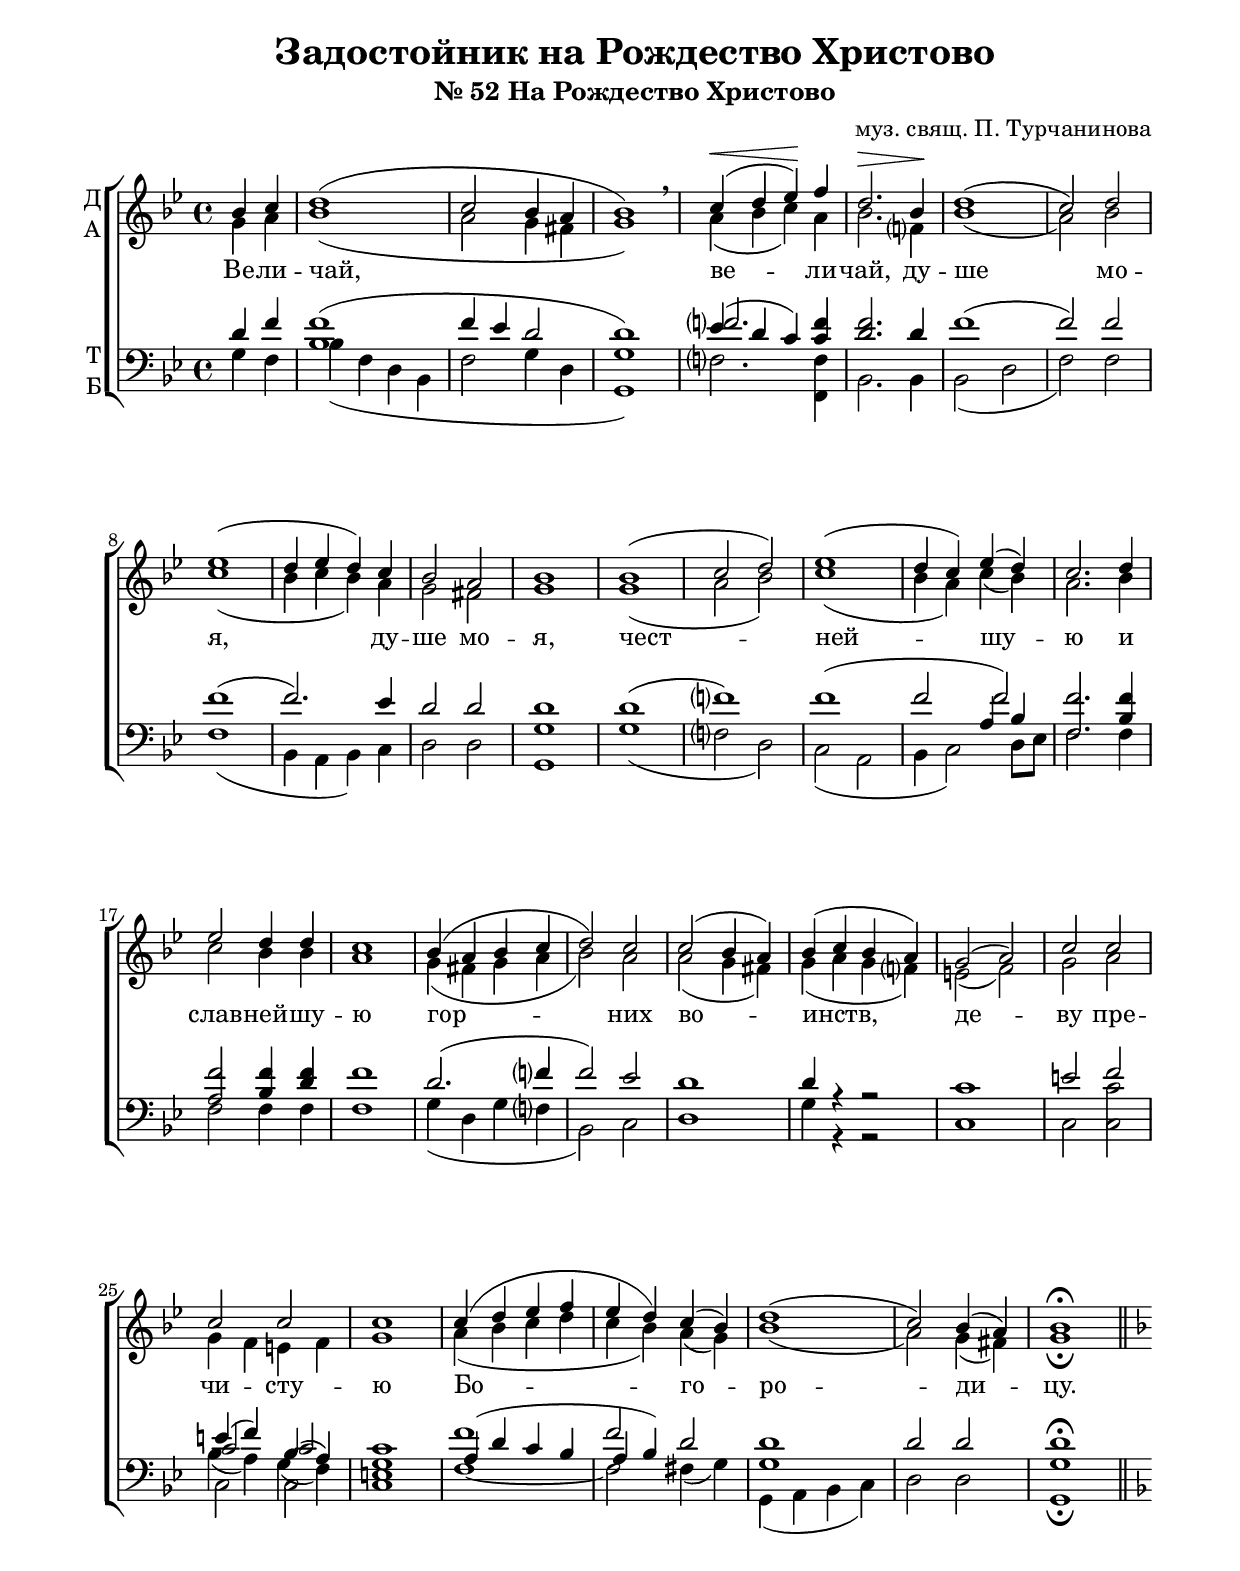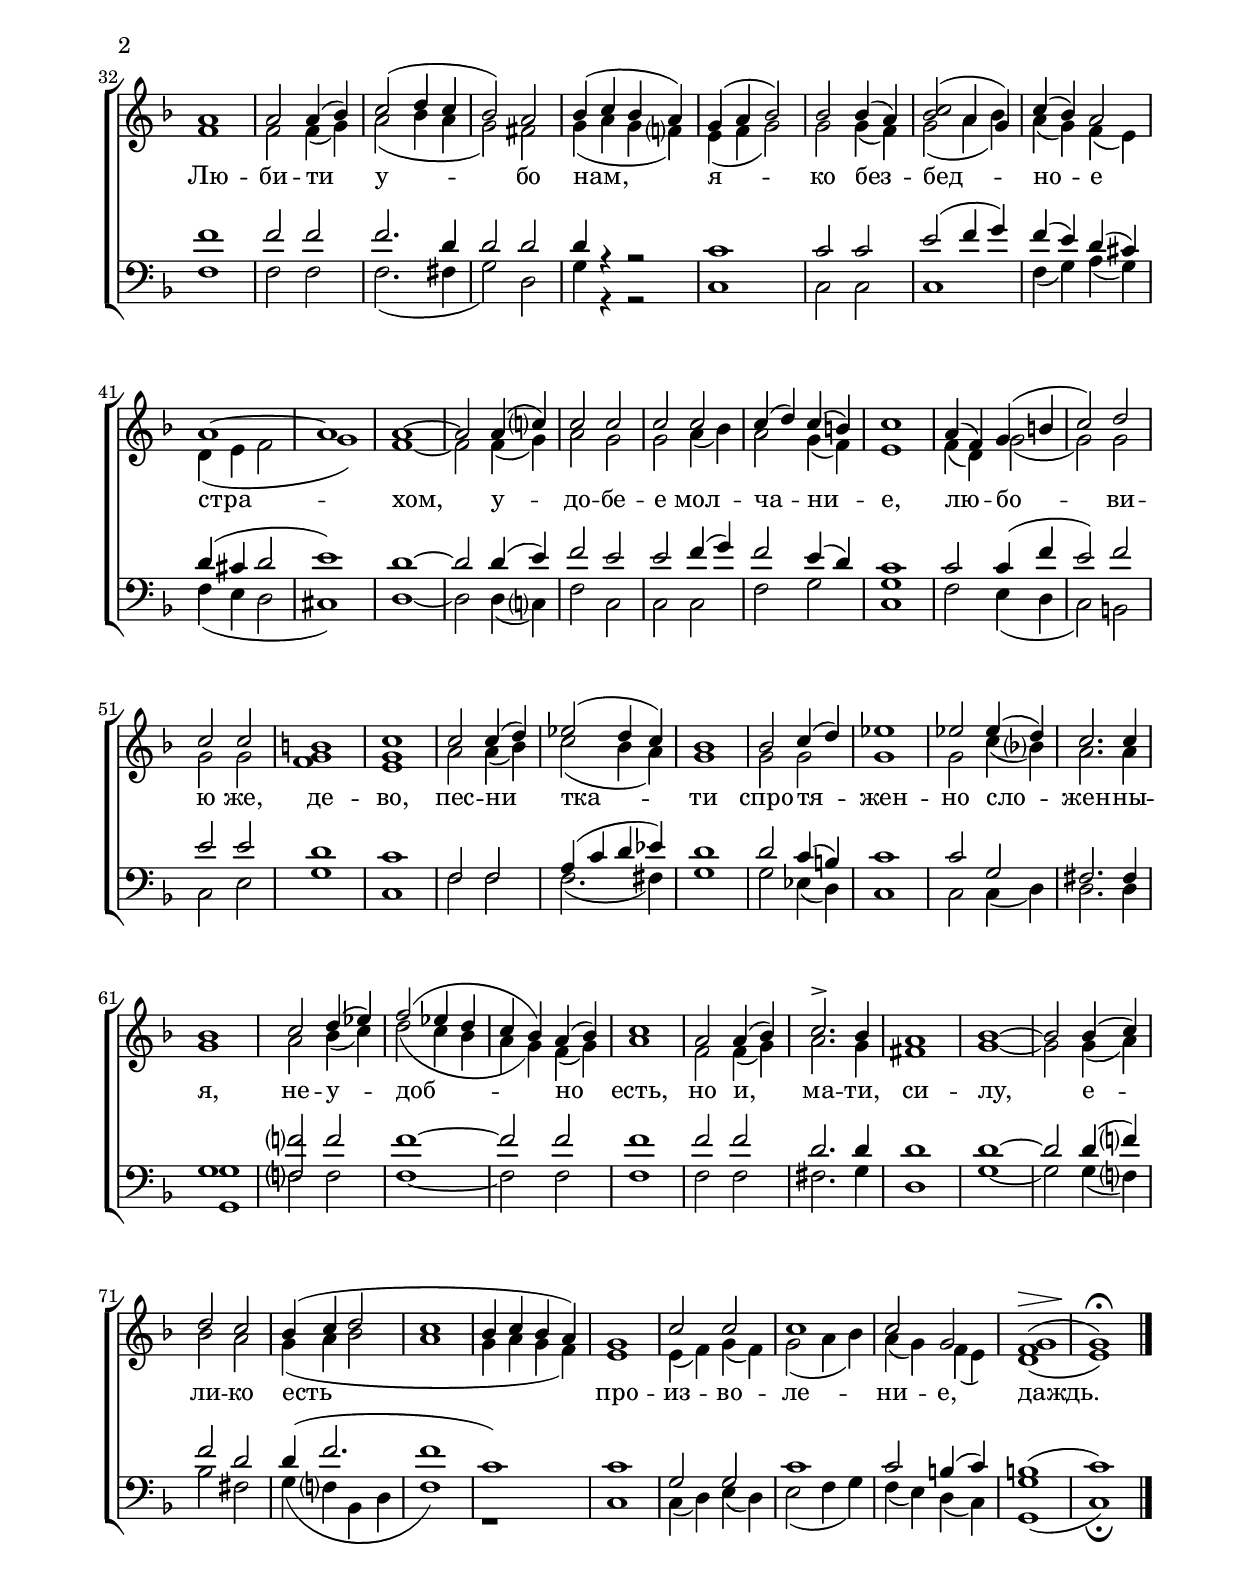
\version "2.18.2"

% закомментируйте строку ниже, чтобы получался pdf с навигацией
#(ly:set-option 'point-and-click #f)

\paper {
  #(set-default-paper-size "a4")
  
  top-margin = 15
  left-margin = 20
  right-margin = 15
  bottom-margin = 25
  ragged-bottom = ##f
  ragged-last-bottom = ##f
  indent = 0
}
%#(set-global-staff-size 16)

global = {
  \key bes \major
%  \numericTimeSignature
  \time 4/4
}

sopvoice = \relative c'' {
  \global
  \dynamicUp
  \autoBeamOff
  \partial 2
  bes4 c | d1( | c2 bes4 a | bes1) \breathe | c4(\< d ees)\! f |
  d2.\> bes4\! | d1( | c2) d ees1( | d4 ees d) c | bes2 a | bes1 |
  bes1( | c2 d) | ees1( | d4 c) ees( d) | c2. d4 | ees2 d4 d |
  c1 | bes4( a bes c | d2) c | c( bes4 a) | bes( c bes a) | g2( a) | c c |
  c c c1 | c4( d ees f | ees d) c( bes) | d1( |
  c2 ) bes4( a) | bes1\fermata \bar "||" \break
  
  \set Staff.printKeyCancellation = ##f
  \key f \major a1 | a2 a4( bes) | c2( d4 c | bes2) a | bes4( c bes a) |
  g( a bes2) | bes bes4( a) <bes c>2( a4 g) | c( bes) a2 |
  a1~ | a | a~ | a2 a4( c?) | c2 c |
  c c | c4( d) c( b) | c1 | a4( f) g( b | c2) d |
  c c | b1 | c | c2 c4( d) | ees2( d4 c) |
  bes1 | bes2 c4( d) | ees1 | ees2 ees4( d) | c2. c4 |
  bes1 | c2 d4( ees) | f2( ees4 d | c bes) a( bes) | c1 |
  a2 a4( bes) | c2.^> bes4 | a1 | bes~ | bes2 bes4( c) |
  d2 c | bes4( c d2 | c1 | bes4 c bes a) | g1 |
  c2 c | c1 | c2 g | <f g>1\>( | g)\!\fermata \bar "|."
  
}

altvoice = \relative f' {
  \global
  \autoBeamOff
  \partial 2 g4 a
  bes1( | a2 g4 fis | g1) | a4( bes c) a |
  bes2. f?4 | bes1( | a2) bes | c1( | bes4 c bes) a | g2 fis | g1 |
  g1( | a2 bes) | c1( | bes4 a) c( bes) | a2. bes4 | c2 bes4 bes | 
  a1 | g4( fis g a | bes2) a | a( g4 fis) | g( a g f?) | e2( f) | g a |
  g4 f e f | g1 | a4( bes c d | c bes) a( g) | bes1( | a2) g4( fis) | g1\fermata \bar "||" \break
  f1 | f2 f4( g) | a2( bes4 a | g2) fis | g4( a g f?) |
  e( f g2) | g g4( f) | g2( a4 bes) | a( g) f( e) |
  d( e f2 | g1) | f~ | f2 f4( g) | a2 g |
  g a4( bes) | a2 g4( f) | e1 | f4( d) g2( | g) g |
  g g <g f>1 | <g e> | a2 a4( bes) | c2( bes4 a) |
  g1 | g2 g | g1 | g2 c4( bes?) | a2. a4 |
  g1 | a2 bes4( c) | d2( c4 bes | a g) f( g) | a1 |
  f2 f4( g) | a2. g4 | fis1 | g1~ | g2 g4( a) |
  bes2 a | g4( a bes2 | a1 | g4 a g f) | e1 |
  e4( f) g( f) | g2( a4 bes) | a( g) f( e) | d1( | e) | \bar "|."
  
}

tenorvoice = \relative c' {
  \global
  \autoBeamOff
  \dynamicUp
  \voiceThree
  \partial 2 d4 f | <bes, f'>1( | f'4 ees d2 | d1) | << { f?2.} \new Voice {\voiceOne ees4( d c) } >> <c f>4
  <d f>2. d4 | f1( | f2) f | f1( | f2.) ees4 | d2 d d1 |
  d1( | f?) | << {f1( | f2 f2)} \new Voice {\voiceOne s1 s2 a,4 bes} >> | <f f'>2. <bes f'>4 | <a f'>2 <bes f'>4 <d f>
  f1 | d2.( f?4 | f2) ees | d1 | d4 r4 r2 | c1 | e2 f2 |
  << {c2 c  } \new Voice {\voiceOne e4( f) bes,( a) } >> | < g c>1 |
  << { a4( d c bes | a bes) } \new Voice {\voiceOne f'1 f2 } >> d2 | <d g,>1 |
  d2 d | d1\fermata \bar "||"
  \set Staff.printKeyCancellation = ##f
  \key f \major
  f1 | f2 f | f2. d4 | d2 d | d4 r4 r2 |
  c1 c2 c | e( f4 g) | f( e) d( cis) |
  d4( cis d2 | e1) | d1~ | d2 d4( e) | f2 e |
  e f4( g) | f2 e4( d) | c1 | c2 c4( f | e2) f2 |
  e e | d1 | c | f,2 f | a4( c d ees) |
  d1 | d2 c4( b) | c1 | c2 g | fis2. fis4 |
  g1 | <f? f'?>2 f' | f1~ | f2 f | f1 |
  f2 f | d2. d4 | d1 | d~ | d2 d4( f?) |
  f2 d | d4( f2. | f1 | c)| c |
  g2 g c1 | c2 b4( c) | b1( c)
  
}

bassvoice = \relative g {
  \global
  \dynamicDown
  \autoBeamOff
  \partial 2
  
  g4 f |  bes( f d bes | f'2 g4 d | <g, g'>1) | f'?2. <f, f'>4
  bes2. bes4 | bes2( d | f) f | f1( | bes,4 a bes) c | d2 d | <g, g'>1
  g'1( | f?2 d) | c( a | bes4 c2) d8[ ees] | f2. f4 | f2 f4 f | f1 |
  g4( d g f? | bes,2) c | d1 | g4 r4 r2 | c,1 | c2 <c c'>
  << {\voiceFour bes'4( a) g( f)} \new Voice {\voiceTwo c2 c } >> | <c e>1
  f1~ | f2 fis4( g) | g,( a bes c) | d2 d <g, g'>1\fermata
  f'1 | f2 f | f2.( fis4 | g2) d | g4 r4 r2 |
  c,1 | c2 c c1 | f4( g) a( g) |
  f( e d2 cis1) | d1~ | d2 d4( c?) | f2 c |
  c c | f g | <c,g'>1 | f2 e4( d c2) b |
  c e | g1 | c,1 | f2 f f2.( fis4)
  g1 | g2 ees4( d) | c1 | c2 c4( d) | d2. d4 |
  <g, g'>1 | f'?2 f | f1~ | f2 f f1 |
  f2 f | fis2. g4 | d1 | g~ | g2 g4( f?) |
  bes2 fis | g4( f? bes, d | f1) r1 | c1 |
  c4( d) e( d) e2( f4 g) | f( e) d( c) | <g g'>1( | c)\fermata
}


zadostoinik = \lyricmode {
  Ве -- ли -- чай, ве -- ли -- чай, ду -- ше мо -- я, ду -- ше мо -- я,
  чест -- ней -- шу -- ю и слав -- ней -- шу -- ю гор -- них во -- инств, де -- ву
  пре -- чи -- сту -- ю Бо -- го -- ро -- ди -- цу.
  Лю -- би -- ти у -- бо нам, я -- ко без -- бед -- но -- е стра -- хом,
  у -- до -- бе -- е мол -- ча -- ни -- е, лю -- бо -- ви -- ю же, де -- во, 
  пес -- ни тка -- ти спро -- тя -- жен -- но сло -- жен -- ны -- я, 
  не -- у -- доб -- но есть, но и, ма -- ти, си -- лу, е -- ли -- ко есть
  про -- из -- во -- ле -- ни -- е, даждь.
}

\bookpart {
  \header {
  title = "Задостойник на Рождество Христово"
  subtitle = "№ 52 На Рождество Христово"
  composer = "муз. свящ. П. Турчанинова"
  % Удалить строку версии LilyPond 
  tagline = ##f
}

\score {
  \new ChoirStaff
  <<
    \new Staff \with {
      instrumentName = \markup { \column { "Д" "А" } }
      midiInstrument = "voice oohs"
    } <<
      \new Voice = "soprano" { \voiceOne \sopvoice }
      \new Voice  = "alto" { \voiceTwo \altvoice }
    >> 
    \new Lyrics \lyricsto "soprano" { \zadostoinik }
  
    \new Staff \with {
      instrumentName = \markup { \column { "Т" "Б" } }
      midiInstrument = "voice oohs"
    } <<
        \new Voice = "tenor" { \voiceOne \clef bass \tenorvoice }
        \new Voice = "bass" { \voiceTwo \bassvoice }
    >>
  >>
  \layout { 
    \context {
      \Staff
      % удаляем обозначение темпа из общего плана
      %\remove "Time_signature_engraver"
    }
    \context {
      \Score
      \override StaffGrouper.staffgroup-staff-spacing.padding = #10

    }
  }
  \midi {
    \tempo 4=120
  }
}
}


